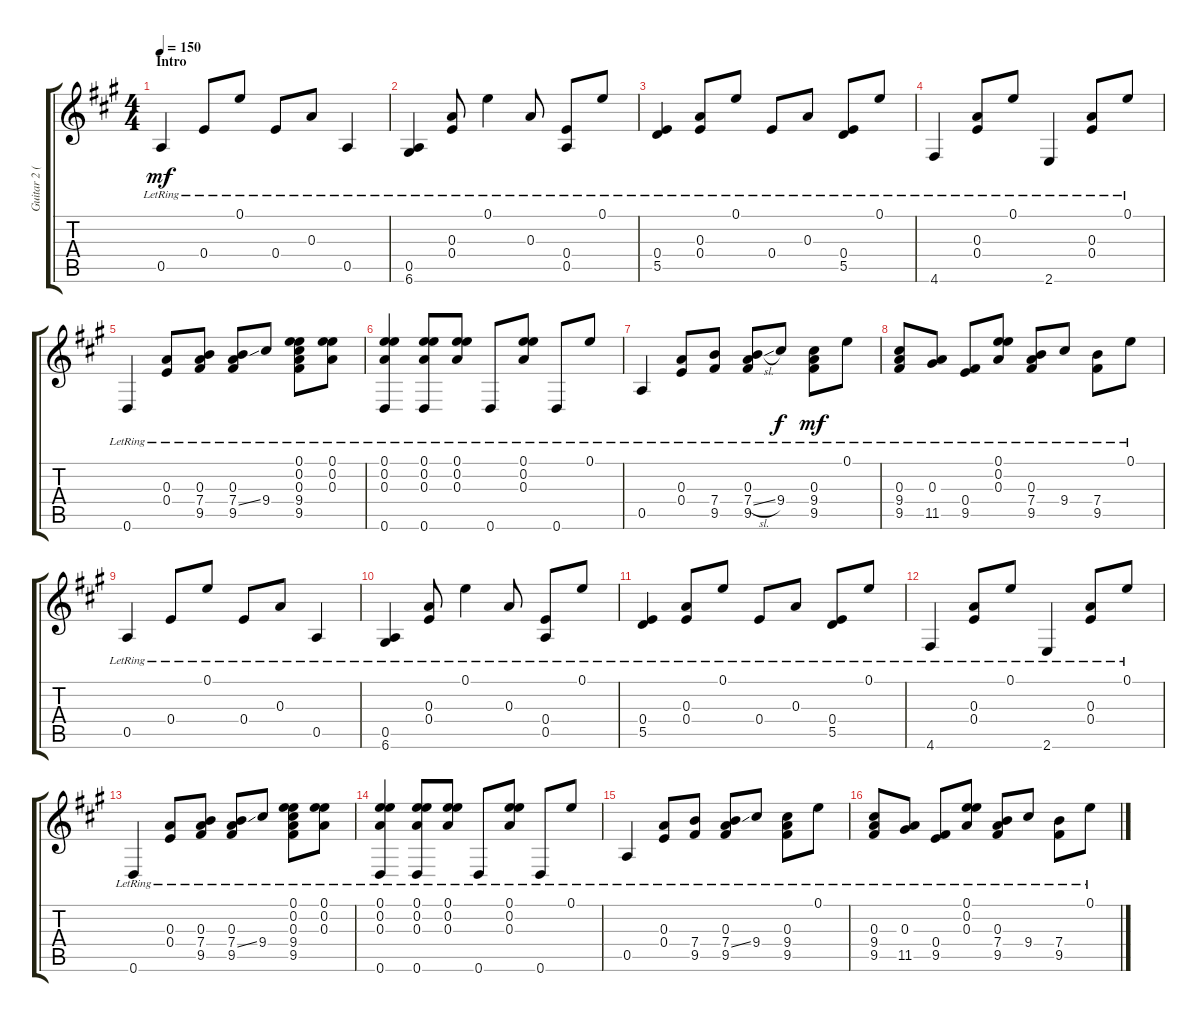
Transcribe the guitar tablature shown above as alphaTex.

\track ("Guitar 2 (DAEAEE)" "Guitar 2 (") {instrument acousticguitarsteel}
\staff {score tabs}
\tuning (E4 E4 A3 E3 A2 D2) {hide}
\ts (4 4)
\section ("" "Intro")
\tempo 150
\clef g2
\ks a
0.5{lr}.4{dy mf instrument acousticguitarsteel} 0.4{lr}.8 0.1{lr}.8 0.4{lr}.8 0.3{lr}.8 0.5{lr}.4 |
(0.5{lr} 6.6{lr}).4 (0.3{lr} 0.4{lr}).8 0.1{lr}.4 0.3{lr}.8 (0.4{lr} 0.5{lr}).8 0.1{lr}.8 |
(0.4{lr} 5.5{lr}).4 (0.3{lr} 0.4{lr}).8 0.1{lr}.8 0.4{lr}.8 0.3{lr}.8 (0.4{lr} 5.5{lr}).8 0.1{lr}.8 |
4.6{lr}.4 (0.3{lr} 0.4{lr}).8 0.1{lr}.8 2.6{lr}.4 (0.3{lr} 0.4{lr}).8 0.1{lr}.8 |
0.6{lr}.4 (0.3{lr} 0.4{lr}).8 (0.3{lr} 7.4{lr} 9.5{lr}).8 (0.3{lr} 7.4{ss} 9.5{lr}).8 9.4{lr}.8 (0.1{lr} 0.2{lr} 0.3{lr} 9.4{lr} 9.5{lr}).8 (0.1{lr} 0.2{lr} 0.3{lr}).8 |
(0.1{lr} 0.2{lr} 0.3{lr} 0.6{lr}).4 (0.1{lr} 0.2{lr} 0.3{lr} 0.6{lr}).8 (0.1{lr} 0.2{lr} 0.3{lr}).8 0.6{lr}.8 (0.1{lr} 0.2{lr} 0.3{lr}).8 0.6{lr}.8 0.1{lr}.8 |
0.5{lr}.4 (0.3{lr} 0.4{lr}).8 (7.4{lr} 9.5{lr}).8 (0.3{lr} 7.4{sl} 9.5{lr}).8 9.4{lr}.8{dy f} (0.3{lr} 9.4{lr} 9.5{lr}).8{dy mf} 0.1{lr}.8 |
(0.3{lr} 9.4{lr} 9.5{lr}).8 (0.3{lr} 11.5{lr}).8 (0.4{lr} 9.5{lr}).8 (0.1{lr} 0.2{lr} 0.3{lr}).8 (0.3{lr} 7.4{lr} 9.5{lr}).8 9.4{lr}.8 (7.4{lr} 9.5{lr}).8 0.1{lr}.8 |
0.5{lr}.4 0.4{lr}.8 0.1{lr}.8 0.4{lr}.8 0.3{lr}.8 0.5{lr}.4 |
(0.5{lr} 6.6{lr}).4 (0.3{lr} 0.4{lr}).8 0.1{lr}.4 0.3{lr}.8 (0.4{lr} 0.5{lr}).8 0.1{lr}.8 |
(0.4{lr} 5.5{lr}).4 (0.3{lr} 0.4{lr}).8 0.1{lr}.8 0.4{lr}.8 0.3{lr}.8 (0.4{lr} 5.5{lr}).8 0.1{lr}.8 |
4.6{lr}.4 (0.3{lr} 0.4{lr}).8 0.1{lr}.8 2.6{lr}.4 (0.3{lr} 0.4{lr}).8 0.1{lr}.8 |
0.6{lr}.4 (0.3{lr} 0.4{lr}).8 (0.3{lr} 7.4{lr} 9.5{lr}).8 (0.3{lr} 7.4{ss} 9.5{lr}).8 9.4{lr}.8 (0.1{lr} 0.2{lr} 0.3{lr} 9.4{lr} 9.5{lr}).8 (0.1{lr} 0.2{lr} 0.3{lr}).8 |
(0.1{lr} 0.2{lr} 0.3{lr} 0.6{lr}).4 (0.1{lr} 0.2{lr} 0.3{lr} 0.6{lr}).8 (0.1{lr} 0.2{lr} 0.3{lr}).8 0.6{lr}.8 (0.1{lr} 0.2{lr} 0.3{lr}).8 0.6{lr}.8 0.1{lr}.8 |
0.5{lr}.4 (0.3{lr} 0.4{lr}).8 (7.4{lr} 9.5{lr}).8 (0.3{lr} 7.4{ss} 9.5{lr}).8 9.4{lr}.8 (0.3{lr} 9.4{lr} 9.5{lr}).8 0.1{lr}.8 |
(0.3{lr} 9.4{lr} 9.5{lr}).8 (0.3{lr} 11.5{lr}).8 (0.4{lr} 9.5{lr}).8 (0.1{lr} 0.2{lr} 0.3{lr}).8 (0.3{lr} 7.4{lr} 9.5{lr}).8 9.4{lr}.8 (7.4{lr} 9.5{lr}).8 0.1{lr}.8
